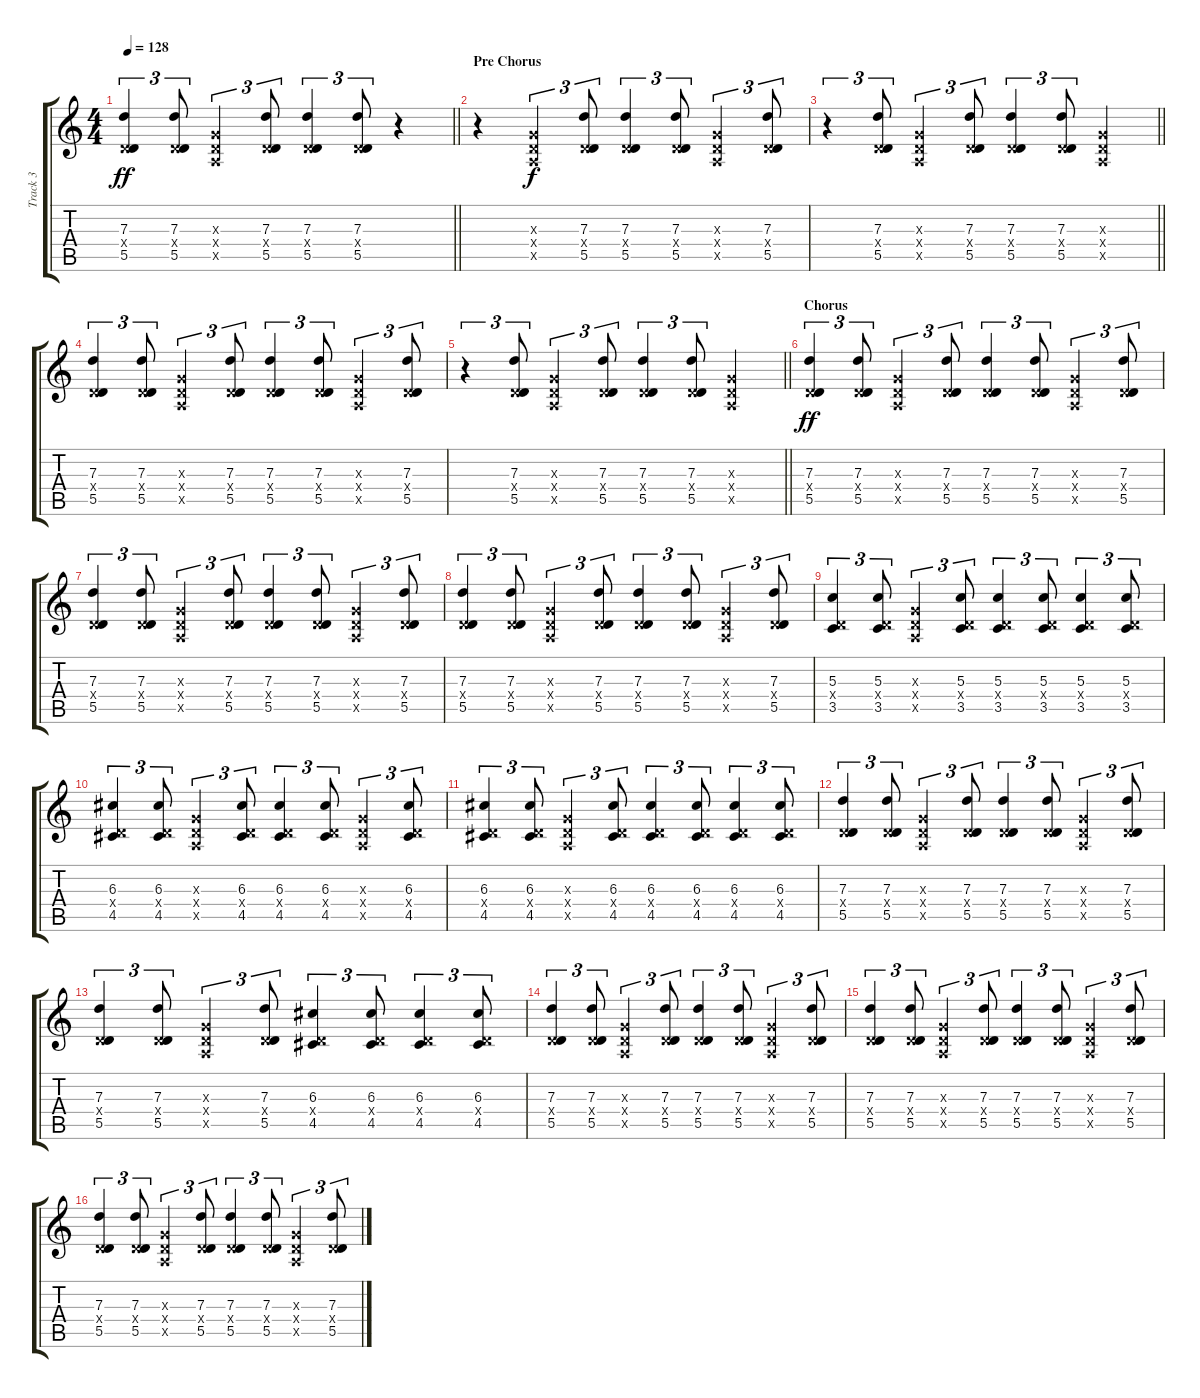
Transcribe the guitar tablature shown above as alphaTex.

\track ("Track 3" "Track 3") {instrument distortionguitar}
\staff {score tabs}
\tuning (E4 B3 G3 D3 A2 D2) {hide}
\ts (4 4)
\tempo 128
\clef g2
\barLineRight lightlight
\ks c
(7.3 0.4{x} 5.5).4{tu (3 2) dy ff} (7.3 0.4{x} 5.5).8{tu (3 2)} (0.3{x} 0.4{x} 0.5{x}).4{tu (3 2)} (7.3 0.4{x} 5.5).8{tu (3 2)} (7.3 0.4{x} 5.5).4{tu (3 2)} (7.3 0.4{x} 5.5).8{tu (3 2)} r.4 |
\section ("" "Pre Chorus")
r.4 (0.3{x} 0.4{x} 0.5{x}).4{tu (3 2) dy f} (7.3 0.4{x} 5.5).8{tu (3 2)} (7.3 0.4{x} 5.5).4{tu (3 2)} (7.3 0.4{x} 5.5).8{tu (3 2)} (0.3{x} 0.4{x} 0.5{x}).4{tu (3 2)} (7.3 0.4{x} 5.5).8{tu (3 2)} |
\barLineRight lightlight
r.4{tu (3 2)} (7.3 0.4{x} 5.5).8{tu (3 2)} (0.3{x} 0.4{x} 0.5{x}).4{tu (3 2)} (7.3 0.4{x} 5.5).8{tu (3 2)} (7.3 0.4{x} 5.5).4{tu (3 2)} (7.3 0.4{x} 5.5).8{tu (3 2)} (0.3{x} 0.4{x} 0.5{x}).4 |
(7.3 0.4{x} 5.5).4{tu (3 2)} (7.3 0.4{x} 5.5).8{tu (3 2)} (0.3{x} 0.4{x} 0.5{x}).4{tu (3 2)} (7.3 0.4{x} 5.5).8{tu (3 2)} (7.3 0.4{x} 5.5).4{tu (3 2)} (7.3 0.4{x} 5.5).8{tu (3 2)} (0.3{x} 0.4{x} 0.5{x}).4{tu (3 2)} (7.3 0.4{x} 5.5).8{tu (3 2)} |
\barLineRight lightlight
r.4{tu (3 2)} (7.3 0.4{x} 5.5).8{tu (3 2)} (0.3{x} 0.4{x} 0.5{x}).4{tu (3 2)} (7.3 0.4{x} 5.5).8{tu (3 2)} (7.3 0.4{x} 5.5).4{tu (3 2)} (7.3 0.4{x} 5.5).8{tu (3 2)} (0.3{x} 0.4{x} 0.5{x}).4 |
\section ("" "Chorus")
(7.3 0.4{x} 5.5).4{tu (3 2) dy ff} (7.3 0.4{x} 5.5).8{tu (3 2)} (0.3{x} 0.4{x} 0.5{x}).4{tu (3 2)} (7.3 0.4{x} 5.5).8{tu (3 2)} (7.3 0.4{x} 5.5).4{tu (3 2)} (7.3 0.4{x} 5.5).8{tu (3 2)} (0.3{x} 0.4{x} 0.5{x}).4{tu (3 2)} (7.3 0.4{x} 5.5).8{tu (3 2)} |
(7.3 0.4{x} 5.5).4{tu (3 2)} (7.3 0.4{x} 5.5).8{tu (3 2)} (0.3{x} 0.4{x} 0.5{x}).4{tu (3 2)} (7.3 0.4{x} 5.5).8{tu (3 2)} (7.3 0.4{x} 5.5).4{tu (3 2)} (7.3 0.4{x} 5.5).8{tu (3 2)} (0.3{x} 0.4{x} 0.5{x}).4{tu (3 2)} (7.3 0.4{x} 5.5).8{tu (3 2)} |
(7.3 0.4{x} 5.5).4{tu (3 2)} (7.3 0.4{x} 5.5).8{tu (3 2)} (0.3{x} 0.4{x} 0.5{x}).4{tu (3 2)} (7.3 0.4{x} 5.5).8{tu (3 2)} (7.3 0.4{x} 5.5).4{tu (3 2)} (7.3 0.4{x} 5.5).8{tu (3 2)} (0.3{x} 0.4{x} 0.5{x}).4{tu (3 2)} (7.3 0.4{x} 5.5).8{tu (3 2)} |
(5.3 0.4{x} 3.5).4{tu (3 2)} (5.3 0.4{x} 3.5).8{tu (3 2)} (0.3{x} 0.4{x} 0.5{x}).4{tu (3 2)} (5.3 0.4{x} 3.5).8{tu (3 2)} (5.3 0.4{x} 3.5).4{tu (3 2)} (5.3 0.4{x} 3.5).8{tu (3 2)} (5.3 0.4{x} 3.5).4{tu (3 2)} (5.3 0.4{x} 3.5).8{tu (3 2)} |
(6.3 0.4{x} 4.5).4{tu (3 2)} (6.3 0.4{x} 4.5).8{tu (3 2)} (0.3{x} 0.4{x} 0.5{x}).4{tu (3 2)} (6.3 0.4{x} 4.5).8{tu (3 2)} (6.3 0.4{x} 4.5).4{tu (3 2)} (6.3 0.4{x} 4.5).8{tu (3 2)} (0.3{x} 0.4{x} 0.5{x}).4{tu (3 2)} (6.3 0.4{x} 4.5).8{tu (3 2)} |
(6.3 0.4{x} 4.5).4{tu (3 2)} (6.3 0.4{x} 4.5).8{tu (3 2)} (0.3{x} 0.4{x} 0.5{x}).4{tu (3 2)} (6.3 0.4{x} 4.5).8{tu (3 2)} (6.3 0.4{x} 4.5).4{tu (3 2)} (6.3 0.4{x} 4.5).8{tu (3 2)} (6.3 0.4{x} 4.5).4{tu (3 2)} (6.3 0.4{x} 4.5).8{tu (3 2)} |
(7.3 0.4{x} 5.5).4{tu (3 2)} (7.3 0.4{x} 5.5).8{tu (3 2)} (0.3{x} 0.4{x} 0.5{x}).4{tu (3 2)} (7.3 0.4{x} 5.5).8{tu (3 2)} (7.3 0.4{x} 5.5).4{tu (3 2)} (7.3 0.4{x} 5.5).8{tu (3 2)} (0.3{x} 0.4{x} 0.5{x}).4{tu (3 2)} (7.3 0.4{x} 5.5).8{tu (3 2)} |
(7.3 0.4{x} 5.5).4{tu (3 2)} (7.3 0.4{x} 5.5).8{tu (3 2)} (0.3{x} 0.4{x} 0.5{x}).4{tu (3 2)} (7.3 0.4{x} 5.5).8{tu (3 2)} (6.3 0.4{x} 4.5).4{tu (3 2)} (6.3 0.4{x} 4.5).8{tu (3 2)} (6.3 0.4{x} 4.5).4{tu (3 2)} (6.3 0.4{x} 4.5).8{tu (3 2)} |
(7.3 0.4{x} 5.5).4{tu (3 2)} (7.3 0.4{x} 5.5).8{tu (3 2)} (0.3{x} 0.4{x} 0.5{x}).4{tu (3 2)} (7.3 0.4{x} 5.5).8{tu (3 2)} (7.3 0.4{x} 5.5).4{tu (3 2)} (7.3 0.4{x} 5.5).8{tu (3 2)} (0.3{x} 0.4{x} 0.5{x}).4{tu (3 2)} (7.3 0.4{x} 5.5).8{tu (3 2)} |
(7.3 0.4{x} 5.5).4{tu (3 2)} (7.3 0.4{x} 5.5).8{tu (3 2)} (0.3{x} 0.4{x} 0.5{x}).4{tu (3 2)} (7.3 0.4{x} 5.5).8{tu (3 2)} (7.3 0.4{x} 5.5).4{tu (3 2)} (7.3 0.4{x} 5.5).8{tu (3 2)} (0.3{x} 0.4{x} 0.5{x}).4{tu (3 2)} (7.3 0.4{x} 5.5).8{tu (3 2)} |
(7.3 0.4{x} 5.5).4{tu (3 2)} (7.3 0.4{x} 5.5).8{tu (3 2)} (0.3{x} 0.4{x} 0.5{x}).4{tu (3 2)} (7.3 0.4{x} 5.5).8{tu (3 2)} (7.3 0.4{x} 5.5).4{tu (3 2)} (7.3 0.4{x} 5.5).8{tu (3 2)} (0.3{x} 0.4{x} 0.5{x}).4{tu (3 2)} (7.3 0.4{x} 5.5).8{tu (3 2)}
